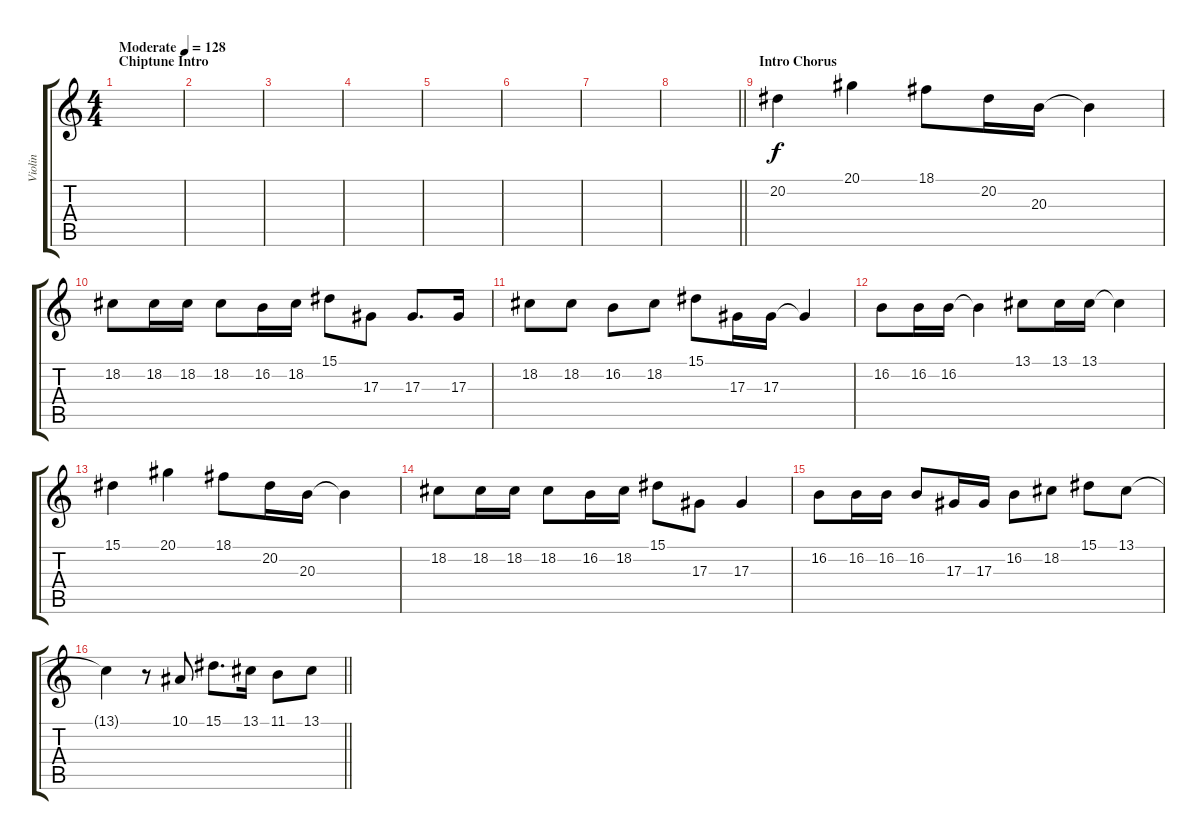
\track ("Violin" "Violin") {instrument violin}
\staff {score tabs}
\tuning (C4 G3 Eb3 Bb2 F2 C2) {hide}
\ts (4 4)
\section ("" "Chiptune Intro")
\tempo (128 "Moderate")
\clef g2
\ks c
|
|
|
|
|
|
|
\barLineRight lightlight
|
\section ("" "Intro Chorus")
20.2.4 20.1.4 18.1.8 20.2.16 20.3.16 20.3{t}.4 |
18.2.8 18.2.16 18.2.16 18.2.8 16.2.16 18.2.16 15.1.8 17.3.8 17.3.8{d} 17.3.16 |
18.2.8 18.2.8 16.2.8 18.2.8 15.1.8 17.3.16 17.3.16 17.3{t}.4 |
16.2.8 16.2.16 16.2.16 16.2{t}.4 13.1.8 13.1.16 13.1.16 13.1{t}.4 |
15.1.4 20.1.4 18.1.8 20.2.16 20.3.16 20.3{t}.4 |
18.2.8 18.2.16 18.2.16 18.2.8 16.2.16 18.2.16 15.1.8 17.3.8 17.3.4 |
16.2.8 16.2.16 16.2.16 16.2.8 17.3.16 17.3.16 16.2.8 18.2.8 15.1.8 13.1.8 |
\barLineRight lightlight
13.1{t}.4 r.8 10.1.8 15.1.8{d} 13.1.16 11.1.8 13.1.8
